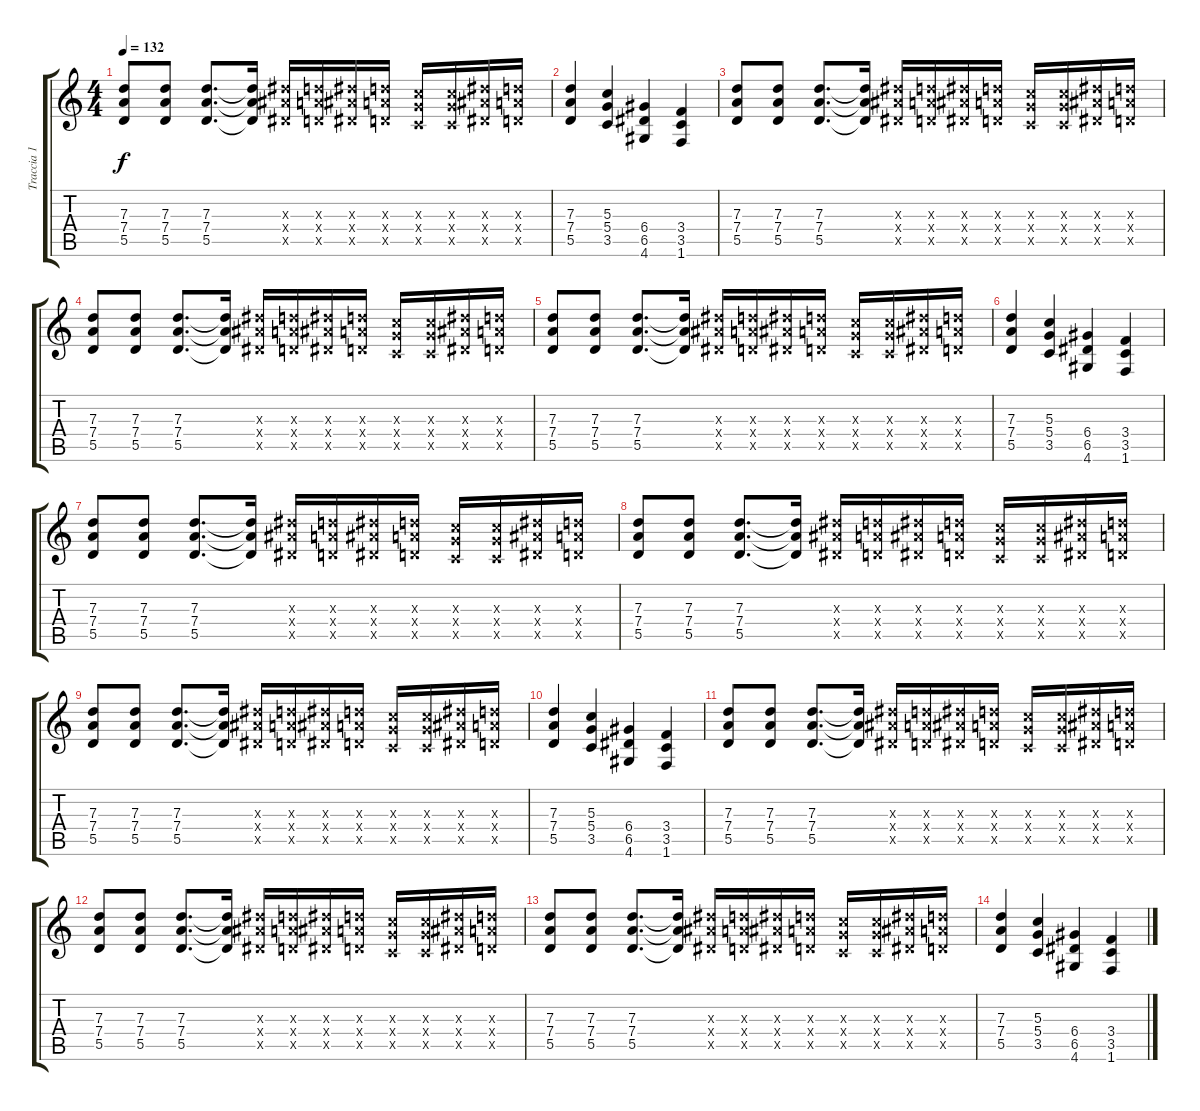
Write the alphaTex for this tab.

\track ("Traccia 1" "Traccia 1") {instrument distortionguitar}
\staff {score tabs}
\tuning (E4 B3 G3 D3 A2 E2) {hide}
\ts (4 4)
\tempo 132
\clef g2
\ks c
(7.3 7.4 5.5).8{dy f} (7.3 7.4 5.5).8 (7.3 7.4 5.5).8{d} (7.3{t} 7.4{t} 5.5{t}).16 (8.3{x} 8.4{x} 6.5{x}).16 (7.3{x} 7.4{x} 5.5{x}).16 (8.3{x} 8.4{x} 6.5{x}).16 (7.3{x} 7.4{x} 5.5{x}).16 (5.3{x} 5.4{x} 3.5{x}).16 (5.3{x} 5.4{x} 3.5{x}).16 (8.3{x} 8.4{x} 6.5{x}).16 (7.3{x} 7.4{x} 5.5{x}).16 |
(7.3 7.4 5.5).4 (5.3 5.4 3.5).4 (6.4 6.5 4.6).4 (3.4 3.5 1.6).4 |
(7.3 7.4 5.5).8 (7.3 7.4 5.5).8 (7.3 7.4 5.5).8{d} (7.3{t} 7.4{t} 5.5{t}).16 (8.3{x} 8.4{x} 6.5{x}).16 (7.3{x} 7.4{x} 5.5{x}).16 (8.3{x} 8.4{x} 6.5{x}).16 (7.3{x} 7.4{x} 5.5{x}).16 (5.3{x} 5.4{x} 3.5{x}).16 (5.3{x} 5.4{x} 3.5{x}).16 (8.3{x} 8.4{x} 6.5{x}).16 (7.3{x} 7.4{x} 5.5{x}).16 |
(7.3 7.4 5.5).8 (7.3 7.4 5.5).8 (7.3 7.4 5.5).8{d} (7.3{t} 7.4{t} 5.5{t}).16 (8.3{x} 8.4{x} 6.5{x}).16 (7.3{x} 7.4{x} 5.5{x}).16 (8.3{x} 8.4{x} 6.5{x}).16 (7.3{x} 7.4{x} 5.5{x}).16 (5.3{x} 5.4{x} 3.5{x}).16 (5.3{x} 5.4{x} 3.5{x}).16 (8.3{x} 8.4{x} 6.5{x}).16 (7.3{x} 7.4{x} 5.5{x}).16 |
(7.3 7.4 5.5).8 (7.3 7.4 5.5).8 (7.3 7.4 5.5).8{d} (7.3{t} 7.4{t} 5.5{t}).16 (8.3{x} 8.4{x} 6.5{x}).16 (7.3{x} 7.4{x} 5.5{x}).16 (8.3{x} 8.4{x} 6.5{x}).16 (7.3{x} 7.4{x} 5.5{x}).16 (5.3{x} 5.4{x} 3.5{x}).16 (5.3{x} 5.4{x} 3.5{x}).16 (8.3{x} 8.4{x} 6.5{x}).16 (7.3{x} 7.4{x} 5.5{x}).16 |
(7.3 7.4 5.5).4 (5.3 5.4 3.5).4 (6.4 6.5 4.6).4 (3.4 3.5 1.6).4 |
(7.3 7.4 5.5).8 (7.3 7.4 5.5).8 (7.3 7.4 5.5).8{d} (7.3{t} 7.4{t} 5.5{t}).16 (8.3{x} 8.4{x} 6.5{x}).16 (7.3{x} 7.4{x} 5.5{x}).16 (8.3{x} 8.4{x} 6.5{x}).16 (7.3{x} 7.4{x} 5.5{x}).16 (5.3{x} 5.4{x} 3.5{x}).16 (5.3{x} 5.4{x} 3.5{x}).16 (8.3{x} 8.4{x} 6.5{x}).16 (7.3{x} 7.4{x} 5.5{x}).16 |
(7.3 7.4 5.5).8 (7.3 7.4 5.5).8 (7.3 7.4 5.5).8{d} (7.3{t} 7.4{t} 5.5{t}).16 (8.3{x} 8.4{x} 6.5{x}).16 (7.3{x} 7.4{x} 5.5{x}).16 (8.3{x} 8.4{x} 6.5{x}).16 (7.3{x} 7.4{x} 5.5{x}).16 (5.3{x} 5.4{x} 3.5{x}).16 (5.3{x} 5.4{x} 3.5{x}).16 (8.3{x} 8.4{x} 6.5{x}).16 (7.3{x} 7.4{x} 5.5{x}).16 |
(7.3 7.4 5.5).8 (7.3 7.4 5.5).8 (7.3 7.4 5.5).8{d} (7.3{t} 7.4{t} 5.5{t}).16 (8.3{x} 8.4{x} 6.5{x}).16 (7.3{x} 7.4{x} 5.5{x}).16 (8.3{x} 8.4{x} 6.5{x}).16 (7.3{x} 7.4{x} 5.5{x}).16 (5.3{x} 5.4{x} 3.5{x}).16 (5.3{x} 5.4{x} 3.5{x}).16 (8.3{x} 8.4{x} 6.5{x}).16 (7.3{x} 7.4{x} 5.5{x}).16 |
(7.3 7.4 5.5).4 (5.3 5.4 3.5).4 (6.4 6.5 4.6).4 (3.4 3.5 1.6).4 |
(7.3 7.4 5.5).8 (7.3 7.4 5.5).8 (7.3 7.4 5.5).8{d} (7.3{t} 7.4{t} 5.5{t}).16 (8.3{x} 8.4{x} 6.5{x}).16 (7.3{x} 7.4{x} 5.5{x}).16 (8.3{x} 8.4{x} 6.5{x}).16 (7.3{x} 7.4{x} 5.5{x}).16 (5.3{x} 5.4{x} 3.5{x}).16 (5.3{x} 5.4{x} 3.5{x}).16 (8.3{x} 8.4{x} 6.5{x}).16 (7.3{x} 7.4{x} 5.5{x}).16 |
(7.3 7.4 5.5).8 (7.3 7.4 5.5).8 (7.3 7.4 5.5).8{d} (7.3{t} 7.4{t} 5.5{t}).16 (8.3{x} 8.4{x} 6.5{x}).16 (7.3{x} 7.4{x} 5.5{x}).16 (8.3{x} 8.4{x} 6.5{x}).16 (7.3{x} 7.4{x} 5.5{x}).16 (5.3{x} 5.4{x} 3.5{x}).16 (5.3{x} 5.4{x} 3.5{x}).16 (8.3{x} 8.4{x} 6.5{x}).16 (7.3{x} 7.4{x} 5.5{x}).16 |
(7.3 7.4 5.5).8 (7.3 7.4 5.5).8 (7.3 7.4 5.5).8{d} (7.3{t} 7.4{t} 5.5{t}).16 (8.3{x} 8.4{x} 6.5{x}).16 (7.3{x} 7.4{x} 5.5{x}).16 (8.3{x} 8.4{x} 6.5{x}).16 (7.3{x} 7.4{x} 5.5{x}).16 (5.3{x} 5.4{x} 3.5{x}).16 (5.3{x} 5.4{x} 3.5{x}).16 (8.3{x} 8.4{x} 6.5{x}).16 (7.3{x} 7.4{x} 5.5{x}).16 |
(7.3 7.4 5.5).4 (5.3 5.4 3.5).4 (6.4 6.5 4.6).4 (3.4 3.5 1.6).4
